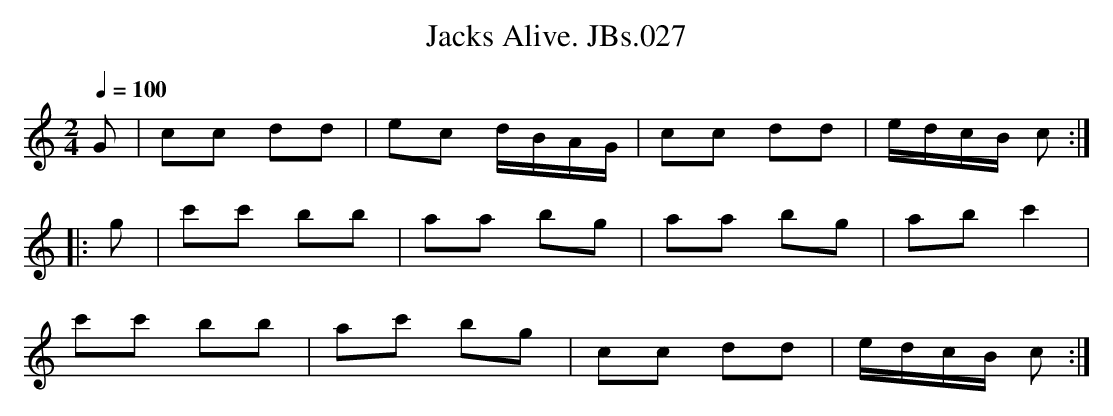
X:1
T:Jacks Alive. JBs.027
L:1/8
M:2/4
Q:1/4=100
K:C
G|cc dd|ec d/B/A/G/|cc dd|e/d/c/B/ c:|!
|:g|c'c' bb|aa bg|aa bg|ab c'2|!
c'c' bb|ac' bg|cc dd|e/d/c/B/ c:|
